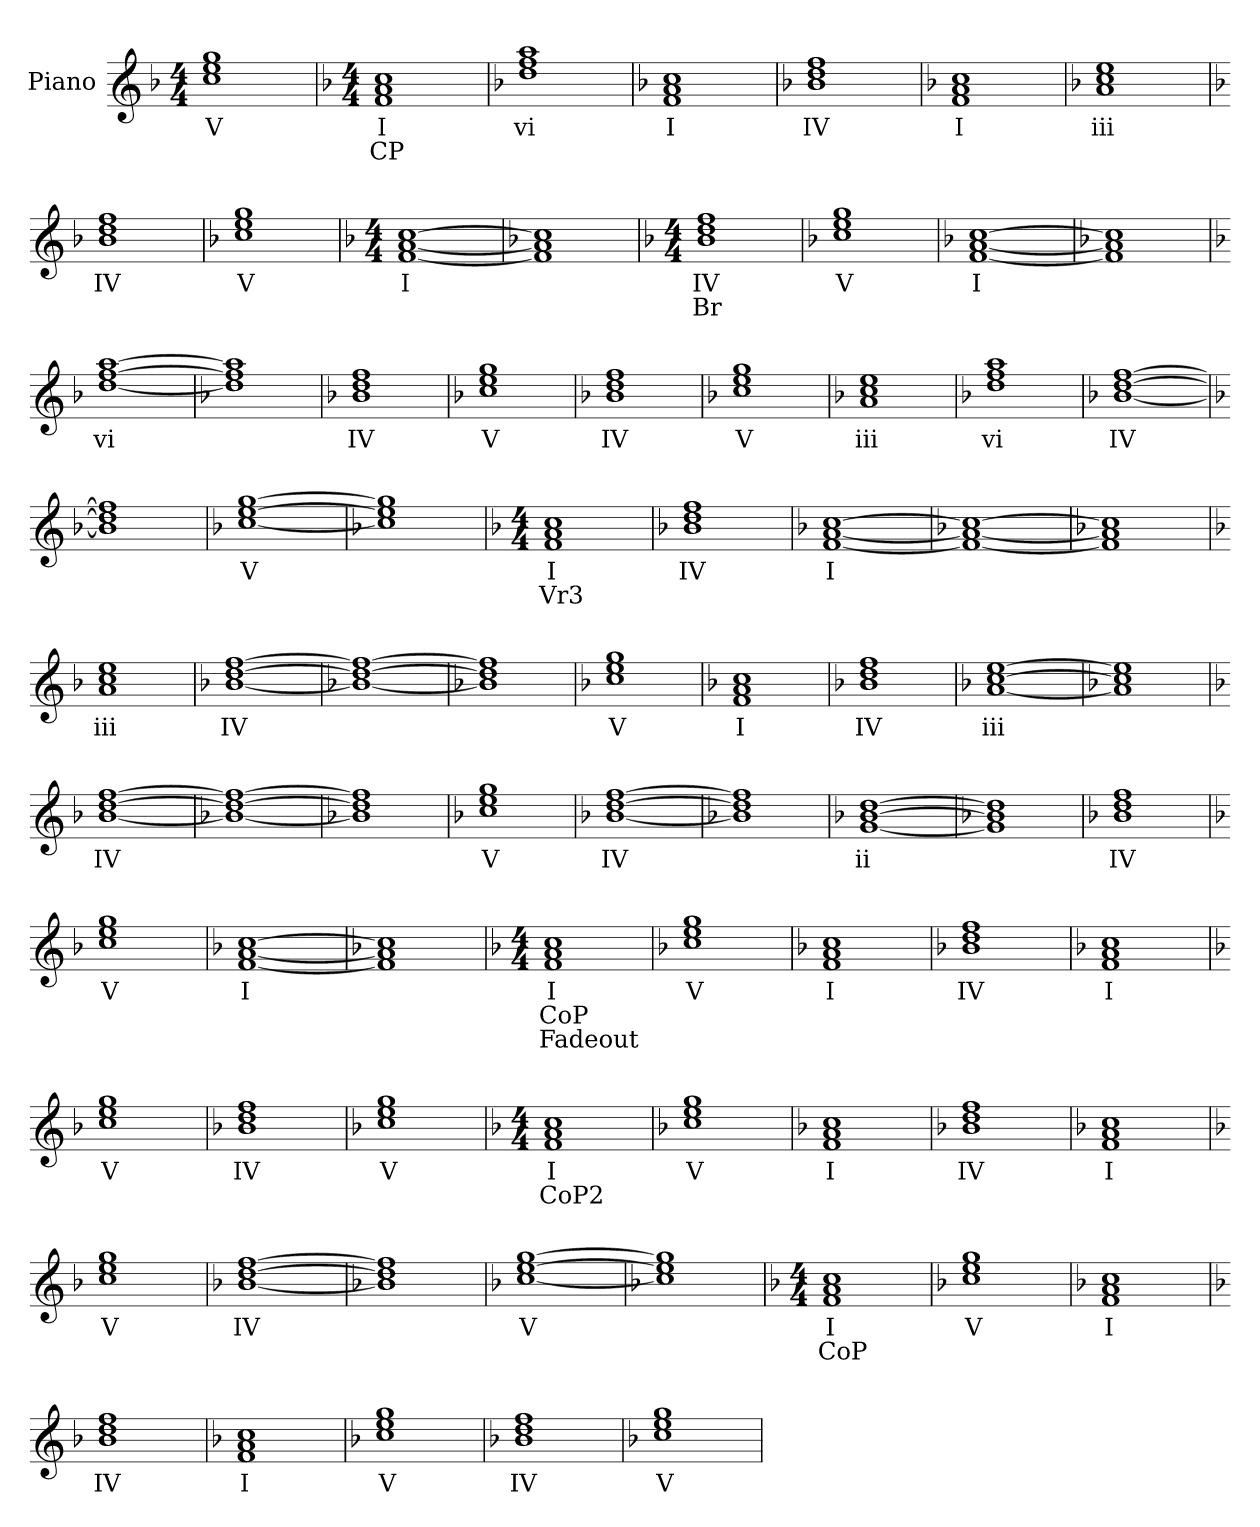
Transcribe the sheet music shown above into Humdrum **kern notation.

**kern	**text	**text	**text
*part1	*part1	*part1	*part1
*staff1	*staff1	*staff1	*staff1
*I"Piano	*	*	*
*I'Pno	*	*	*
*k[b-]	*	*	*
*F:	*	*	*
*M4/4	*	*	*
=	=	=	=
1cc 1ee 1gg	V	.	.
=	=	=	=
*k[b-]	*	*	*
*F:	*	*	*
*M4/4	*	*	*
1f 1a 1cc	I	CP	.
=	=	=	=
*k[b-]	*	*	*
*F:	*	*	*
1dd 1ff 1aa	vi	.	.
=	=	=	=
*k[b-]	*	*	*
*F:	*	*	*
1f 1a 1cc	I	.	.
=	=	=	=
*k[b-]	*	*	*
*F:	*	*	*
1b- 1dd 1ff	IV	.	.
=	=	=	=
*k[b-]	*	*	*
*F:	*	*	*
1f 1a 1cc	I	.	.
=	=	=	=
*k[b-]	*	*	*
*F:	*	*	*
1a 1cc 1ee	iii	.	.
=	=	=	=
*k[b-]	*	*	*
*F:	*	*	*
1b- 1dd 1ff	IV	.	.
=	=	=	=
*k[b-]	*	*	*
*F:	*	*	*
1cc 1ee 1gg	V	.	.
=	=	=	=
*k[b-]	*	*	*
*F:	*	*	*
*M4/4	*	*	*
[1f [1a [1cc	I	.	.
=	=	=	=
*k[b-]	*	*	*
*F:	*	*	*
1f] 1a] 1cc]	.	.	.
=	=	=	=
*k[b-]	*	*	*
*F:	*	*	*
*M4/4	*	*	*
1b- 1dd 1ff	IV	Br	.
=	=	=	=
*k[b-]	*	*	*
*F:	*	*	*
1cc 1ee 1gg	V	.	.
=	=	=	=
*k[b-]	*	*	*
*F:	*	*	*
[1f [1a [1cc	I	.	.
=	=	=	=
*k[b-]	*	*	*
*F:	*	*	*
1f] 1a] 1cc]	.	.	.
=	=	=	=
*k[b-]	*	*	*
*F:	*	*	*
[1dd [1ff [1aa	vi	.	.
=	=	=	=
*k[b-]	*	*	*
*F:	*	*	*
1dd] 1ff] 1aa]	.	.	.
=	=	=	=
*k[b-]	*	*	*
*F:	*	*	*
1b- 1dd 1ff	IV	.	.
=	=	=	=
*k[b-]	*	*	*
*F:	*	*	*
1cc 1ee 1gg	V	.	.
=	=	=	=
*k[b-]	*	*	*
*F:	*	*	*
1b- 1dd 1ff	IV	.	.
=	=	=	=
*k[b-]	*	*	*
*F:	*	*	*
1cc 1ee 1gg	V	.	.
=	=	=	=
*k[b-]	*	*	*
*F:	*	*	*
1a 1cc 1ee	iii	.	.
=	=	=	=
*k[b-]	*	*	*
*F:	*	*	*
1dd 1ff 1aa	vi	.	.
=	=	=	=
*k[b-]	*	*	*
*F:	*	*	*
[1b- [1dd [1ff	IV	.	.
=	=	=	=
*k[b-]	*	*	*
*F:	*	*	*
1b-] 1dd] 1ff]	.	.	.
=	=	=	=
*k[b-]	*	*	*
*F:	*	*	*
[1cc [1ee [1gg	V	.	.
=	=	=	=
*k[b-]	*	*	*
*F:	*	*	*
1cc] 1ee] 1gg]	.	.	.
=	=	=	=
*k[b-]	*	*	*
*F:	*	*	*
*M4/4	*	*	*
1f 1a 1cc	I	Vr3	.
=	=	=	=
*k[b-]	*	*	*
*F:	*	*	*
1b- 1dd 1ff	IV	.	.
=	=	=	=
*k[b-]	*	*	*
*F:	*	*	*
[1f [1a [1cc	I	.	.
=	=	=	=
*k[b-]	*	*	*
*F:	*	*	*
1f_ 1a_ 1cc_	.	.	.
=	=	=	=
*k[b-]	*	*	*
*F:	*	*	*
1f] 1a] 1cc]	.	.	.
=	=	=	=
*k[b-]	*	*	*
*F:	*	*	*
1a 1cc 1ee	iii	.	.
=	=	=	=
*k[b-]	*	*	*
*F:	*	*	*
[1b- [1dd [1ff	IV	.	.
=	=	=	=
*k[b-]	*	*	*
*F:	*	*	*
1b-_ 1dd_ 1ff_	.	.	.
=	=	=	=
*k[b-]	*	*	*
*F:	*	*	*
1b-] 1dd] 1ff]	.	.	.
=	=	=	=
*k[b-]	*	*	*
*F:	*	*	*
1cc 1ee 1gg	V	.	.
=	=	=	=
*k[b-]	*	*	*
*F:	*	*	*
1f 1a 1cc	I	.	.
=	=	=	=
*k[b-]	*	*	*
*F:	*	*	*
1b- 1dd 1ff	IV	.	.
=	=	=	=
*k[b-]	*	*	*
*F:	*	*	*
[1a [1cc [1ee	iii	.	.
=	=	=	=
*k[b-]	*	*	*
*F:	*	*	*
1a] 1cc] 1ee]	.	.	.
=	=	=	=
*k[b-]	*	*	*
*F:	*	*	*
[1b- [1dd [1ff	IV	.	.
=	=	=	=
*k[b-]	*	*	*
*F:	*	*	*
1b-_ 1dd_ 1ff_	.	.	.
=	=	=	=
*k[b-]	*	*	*
*F:	*	*	*
1b-] 1dd] 1ff]	.	.	.
=	=	=	=
*k[b-]	*	*	*
*F:	*	*	*
1cc 1ee 1gg	V	.	.
=	=	=	=
*k[b-]	*	*	*
*F:	*	*	*
[1b- [1dd [1ff	IV	.	.
=	=	=	=
*k[b-]	*	*	*
*F:	*	*	*
1b-] 1dd] 1ff]	.	.	.
=	=	=	=
*k[b-]	*	*	*
*F:	*	*	*
[1g [1b- [1dd	ii	.	.
=	=	=	=
*k[b-]	*	*	*
*F:	*	*	*
1g] 1b-] 1dd]	.	.	.
=	=	=	=
*k[b-]	*	*	*
*F:	*	*	*
1b- 1dd 1ff	IV	.	.
=	=	=	=
*k[b-]	*	*	*
*F:	*	*	*
1cc 1ee 1gg	V	.	.
=	=	=	=
*k[b-]	*	*	*
*F:	*	*	*
[1f [1a [1cc	I	.	.
=	=	=	=
*k[b-]	*	*	*
*F:	*	*	*
1f] 1a] 1cc]	.	.	.
=	=	=	=
*k[b-]	*	*	*
*F:	*	*	*
*M4/4	*	*	*
1f 1a 1cc	I	CoP	Fadeout
=	=	=	=
*k[b-]	*	*	*
*F:	*	*	*
1cc 1ee 1gg	V	.	.
=	=	=	=
*k[b-]	*	*	*
*F:	*	*	*
1f 1a 1cc	I	.	.
=	=	=	=
*k[b-]	*	*	*
*F:	*	*	*
1b- 1dd 1ff	IV	.	.
=	=	=	=
*k[b-]	*	*	*
*F:	*	*	*
1f 1a 1cc	I	.	.
=	=	=	=
*k[b-]	*	*	*
*F:	*	*	*
1cc 1ee 1gg	V	.	.
=	=	=	=
*k[b-]	*	*	*
*F:	*	*	*
1b- 1dd 1ff	IV	.	.
=	=	=	=
*k[b-]	*	*	*
*F:	*	*	*
1cc 1ee 1gg	V	.	.
=	=	=	=
*k[b-]	*	*	*
*F:	*	*	*
*M4/4	*	*	*
1f 1a 1cc	I	CoP2	.
=	=	=	=
*k[b-]	*	*	*
*F:	*	*	*
1cc 1ee 1gg	V	.	.
=	=	=	=
*k[b-]	*	*	*
*F:	*	*	*
1f 1a 1cc	I	.	.
=	=	=	=
*k[b-]	*	*	*
*F:	*	*	*
1b- 1dd 1ff	IV	.	.
=	=	=	=
*k[b-]	*	*	*
*F:	*	*	*
1f 1a 1cc	I	.	.
=	=	=	=
*k[b-]	*	*	*
*F:	*	*	*
1cc 1ee 1gg	V	.	.
=	=	=	=
*k[b-]	*	*	*
*F:	*	*	*
[1b- [1dd [1ff	IV	.	.
=	=	=	=
*k[b-]	*	*	*
*F:	*	*	*
1b-] 1dd] 1ff]	.	.	.
=	=	=	=
*k[b-]	*	*	*
*F:	*	*	*
[1cc [1ee [1gg	V	.	.
=	=	=	=
*k[b-]	*	*	*
*F:	*	*	*
1cc] 1ee] 1gg]	.	.	.
=	=	=	=
*k[b-]	*	*	*
*F:	*	*	*
*M4/4	*	*	*
1f 1a 1cc	I	CoP	.
=	=	=	=
*k[b-]	*	*	*
*F:	*	*	*
1cc 1ee 1gg	V	.	.
=	=	=	=
*k[b-]	*	*	*
*F:	*	*	*
1f 1a 1cc	I	.	.
=	=	=	=
*k[b-]	*	*	*
*F:	*	*	*
1b- 1dd 1ff	IV	.	.
=	=	=	=
*k[b-]	*	*	*
*F:	*	*	*
1f 1a 1cc	I	.	.
=	=	=	=
*k[b-]	*	*	*
*F:	*	*	*
1cc 1ee 1gg	V	.	.
=	=	=	=
*k[b-]	*	*	*
*F:	*	*	*
1b- 1dd 1ff	IV	.	.
=	=	=	=
*k[b-]	*	*	*
*F:	*	*	*
1cc 1ee 1gg	V	.	.
=	=	=	=
*-	*-	*-	*-
